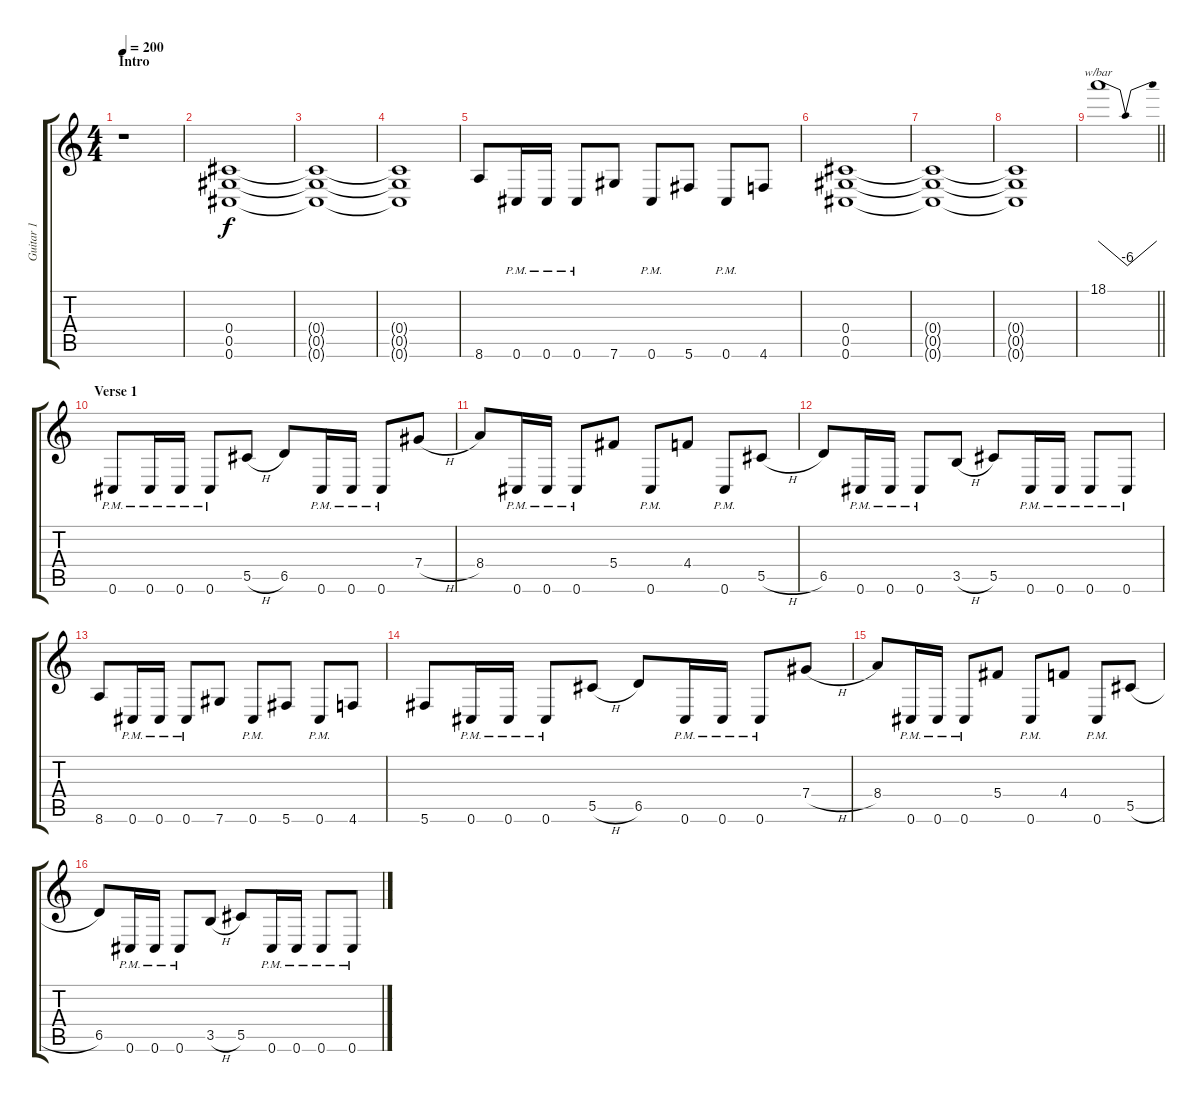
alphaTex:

\track ("Guitar 1" "Guitar 1") {instrument distortionguitar}
\staff {score tabs}
\tuning (Eb4 Bb3 Gb3 Db3 Ab2 Db2) {hide}
\ts (4 4)
\section ("" "Intro")
\tempo 200
\clef g2
\ks c
r.1{dy f instrument distortionguitar} |
(0.4 0.5 0.6).1 |
(0.4{t} 0.5{t} 0.6{t}).1 |
(0.4{t} 0.5{t} 0.6{t}).1 |
8.6.8 0.6{pm}.16 0.6{pm}.16 0.6{pm}.8 7.6.8 0.6{pm}.8 5.6.8 0.6{pm}.8 4.6.8 |
(0.4 0.5 0.6).1 |
(0.4{t} 0.5{t} 0.6{t}).1 |
(0.4{t} 0.5{t} 0.6{t}).1 |
\barLineRight lightlight
18.1.1{tbe (dip default 0 0 24 -24 31 -24 60 0)} |
\section ("" "Verse 1")
0.6{pm}.8 0.6{pm}.16 0.6{pm}.16 0.6{pm}.8 5.5{h}.8 6.5.8 0.6{pm}.16 0.6{pm}.16 0.6{pm}.8 7.4{h}.8 |
8.4.8 0.6{pm}.16 0.6{pm}.16 0.6{pm}.8 5.4.8 0.6{pm}.8 4.4.8 0.6{pm}.8 5.5{h}.8 |
6.5.8 0.6{pm}.16 0.6{pm}.16 0.6{pm}.8 3.5{h}.8 5.5.8 0.6{pm}.16 0.6{pm}.16 0.6{pm}.8 0.6{pm}.8 |
8.6.8 0.6{pm}.16 0.6{pm}.16 0.6{pm}.8 7.6.8 0.6{pm}.8 5.6.8 0.6{pm}.8 4.6.8 |
5.6.8 0.6{pm}.16 0.6{pm}.16 0.6{pm}.8 5.5{h}.8 6.5.8 0.6{pm}.16 0.6{pm}.16 0.6{pm}.8 7.4{h}.8 |
8.4.8 0.6{pm}.16 0.6{pm}.16 0.6{pm}.8 5.4.8 0.6{pm}.8 4.4.8 0.6{pm}.8 5.5{h}.8 |
6.5.8 0.6{pm}.16 0.6{pm}.16 0.6{pm}.8 3.5{h}.8 5.5.8 0.6{pm}.16 0.6{pm}.16 0.6{pm}.8 0.6{pm}.8
